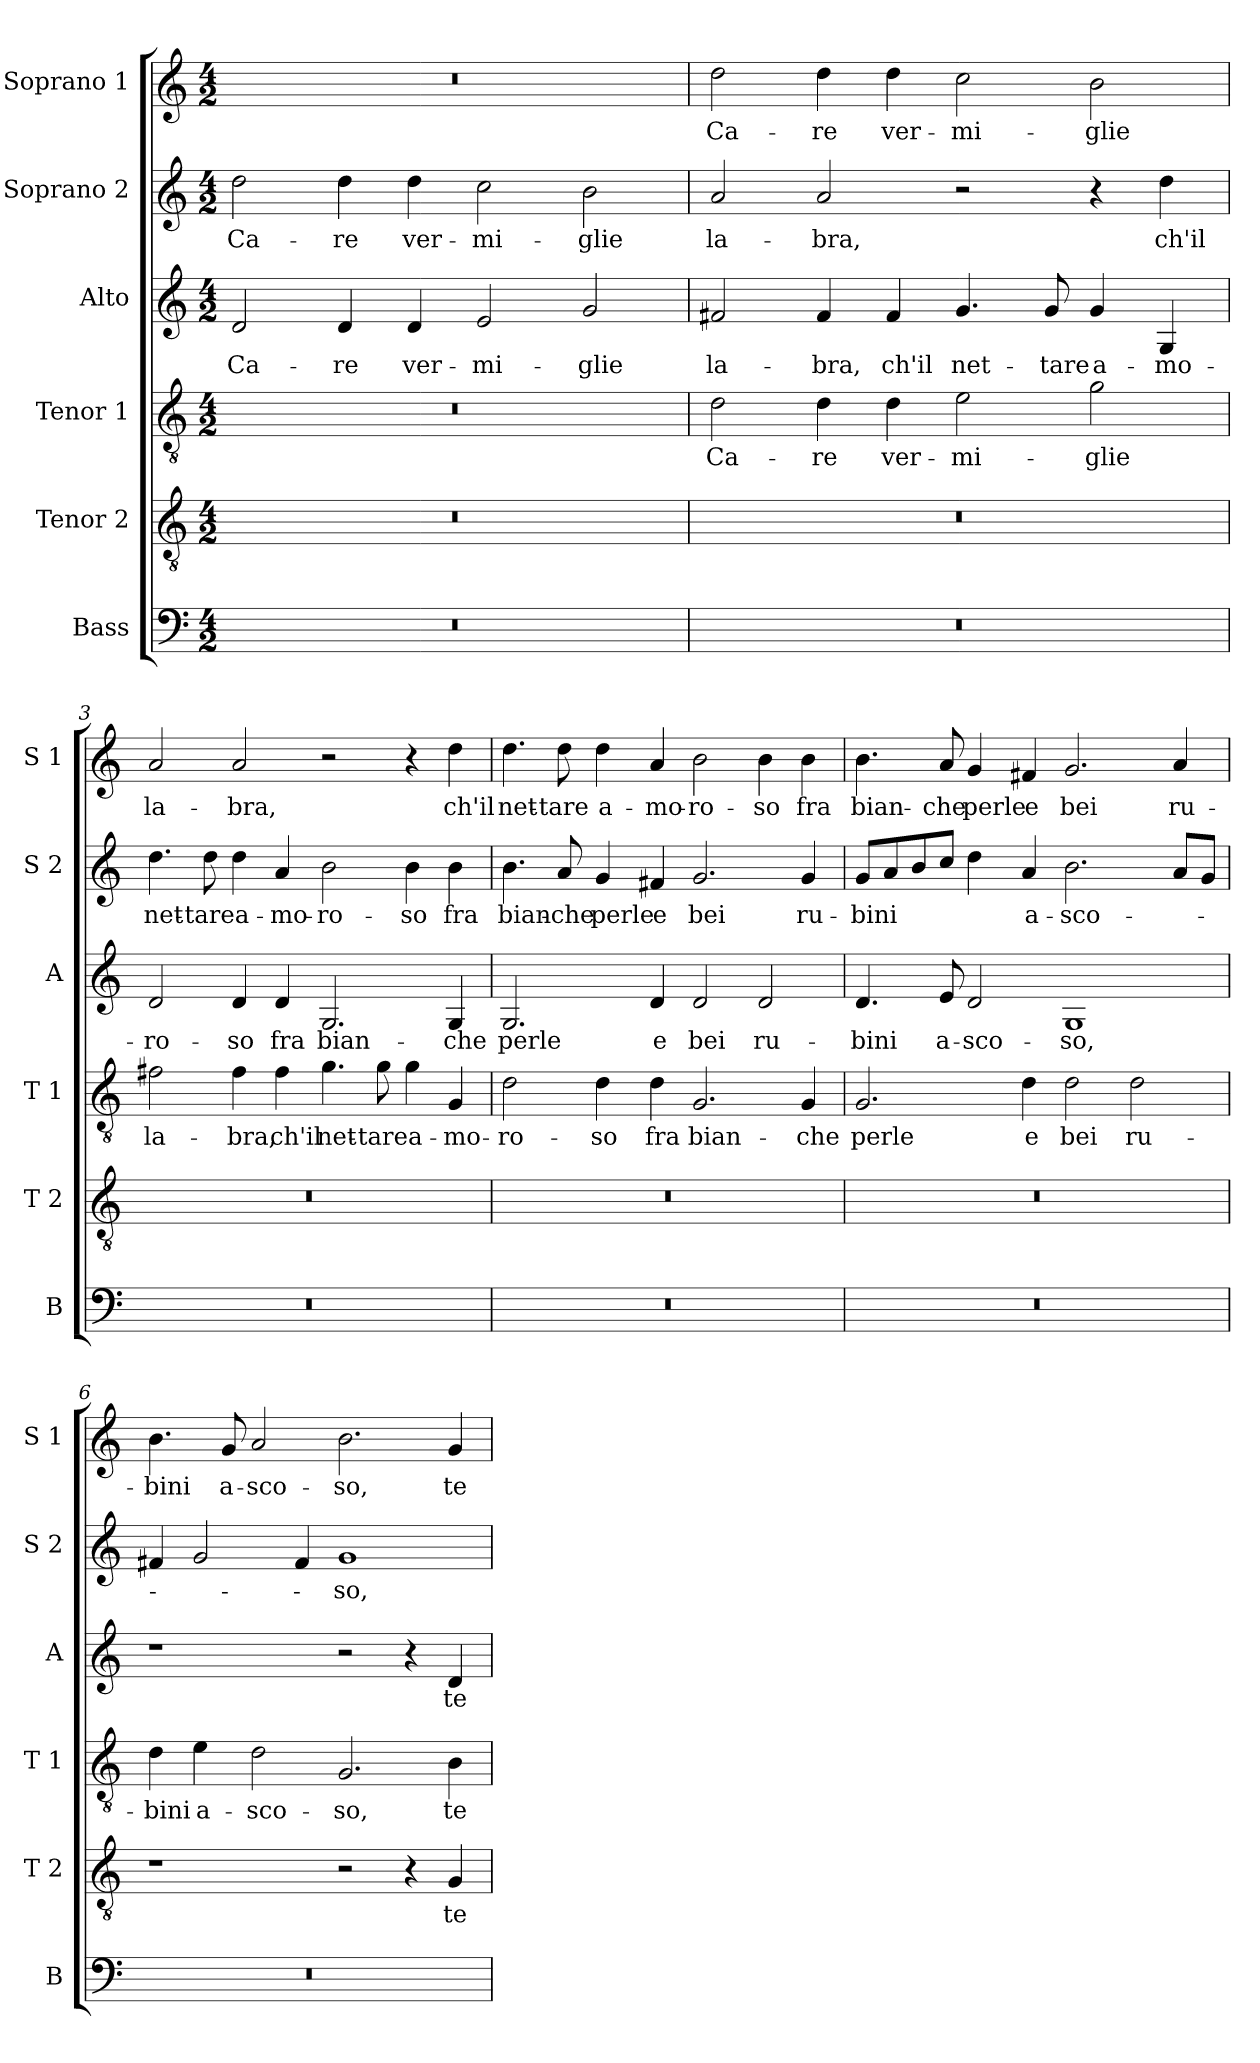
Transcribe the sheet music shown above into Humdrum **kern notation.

**kern	**kern	**text	**kern	**text	**kern	**text	**kern	**text	**kern	**text
*part6	*part5	*part5	*part4	*part4	*part3	*part3	*part2	*part2	*part1	*part1
*staff6	*staff5	*staff5	*staff4	*staff4	*staff3	*staff3	*staff2	*staff2	*staff1	*staff1
*I"Bass	*I"Tenor 2	*	*I"Tenor 1	*	*I"Alto	*	*I"Soprano 2	*	*I"Soprano 1	*
*I'B	*I'T 2	*	*I'T 1	*	*I'A	*	*I'S 2	*	*I'S 1	*
*clefF4	*clefGv2	*	*clefGv2	*	*clefG2	*	*clefG2	*	*clefG2	*
*k[]	*k[]	*	*k[]	*	*k[]	*	*k[]	*	*k[]	*
*C:	*C:	*	*C:	*	*C:	*	*C:	*	*C:	*
*M4/2	*M4/2	*	*M4/2	*	*M4/2	*	*M4/2	*	*M4/2	*
=1	=1	=1	=1	=1	=1	=1	=1	=1	=1	=1
!	!	!	!	!	!	!LO:LY:b	!	!LO:LY:b	!	!
0r	0r	.	0r	.	2d/	Ca-	2dd\	Ca-	0r	.
!	!	!	!	!	!	!LO:LY:b	!	!LO:LY:b	!	!
.	.	.	.	.	4d/	-re	4dd\	-re	.	.
!	!	!	!	!	!	!LO:LY:b	!	!LO:LY:b	!	!
.	.	.	.	.	4d/	ver-	4dd\	ver-	.	.
!	!	!	!	!	!	!LO:LY:b	!	!LO:LY:b	!	!
.	.	.	.	.	2e/	-mi-	2cc\	-mi-	.	.
!	!	!	!	!	!	!LO:LY:b	!	!LO:LY:b	!	!
.	.	.	.	.	2g/	-glie	2b\	-glie	.	.
=2	=2	=2	=2	=2	=2	=2	=2	=2	=2	=2
!	!	!	!	!LO:LY:b	!	!LO:LY:b	!	!LO:LY:b	!	!LO:LY:b
0r	0r	.	2d\	Ca-	2f#X/	la-	2a/	la-	2dd\	Ca-
!	!	!	!	!LO:LY:b	!	!LO:LY:b	!	!LO:LY:b	!	!LO:LY:b
.	.	.	4d\	-re	4f#/	-bra,	2a/	-bra,	4dd\	-re
!	!	!	!	!LO:LY:b	!	!LO:LY:b	!	!	!	!LO:LY:b
.	.	.	4d\	ver-	4f#/	ch'il	.	.	4dd\	ver-
!	!	!	!	!LO:LY:b	!	!LO:LY:b	!	!	!	!LO:LY:b
.	.	.	2e\	-mi-	4.g/	net-	2r	.	2cc\	-mi-
!	!	!	!	!	!	!LO:LY:b	!	!	!	!
.	.	.	.	.	8g/	-tare	.	.	.	.
!	!	!	!	!LO:LY:b	!	!LO:LY:b	!	!	!	!LO:LY:b
.	.	.	2g\	-glie	4g/	a-	4r	.	2b\	-glie
!	!	!	!	!	!	!LO:LY:b	!	!LO:LY:b	!	!
.	.	.	.	.	4G/	-mo-	4dd\	ch'il	.	.
=3	=3	=3	=3	=3	=3	=3	=3	=3	=3	=3
!	!	!	!	!LO:LY:b	!	!LO:LY:b	!	!LO:LY:b	!	!LO:LY:b
0r	0r	.	2f#X\	la-	2d/	-ro-	4.dd\	net-	2a/	la-
!	!	!	!	!	!	!	!	!LO:LY:b	!	!
.	.	.	.	.	.	.	8dd\	-tare	.	.
!	!	!	!	!LO:LY:b	!	!LO:LY:b	!	!LO:LY:b	!	!LO:LY:b
.	.	.	4f#\	-bra,	4d/	-so	4dd\	a-	2a/	-bra,
!	!	!	!	!LO:LY:b	!	!LO:LY:b	!	!LO:LY:b	!	!
.	.	.	4f#\	ch'il	4d/	fra	4a/	-mo-	.	.
!	!	!	!	!LO:LY:b	!	!LO:LY:b	!	!LO:LY:b	!	!
.	.	.	4.g\	net-	2.G/	bian-	2b\	-ro-	2r	.
!	!	!	!	!LO:LY:b	!	!	!	!	!	!
.	.	.	8g\	-tare	.	.	.	.	.	.
!	!	!	!	!LO:LY:b	!	!	!	!LO:LY:b	!	!
.	.	.	4g\	a-	.	.	4b\	-so	4r	.
!	!	!	!	!LO:LY:b	!	!LO:LY:b	!	!LO:LY:b	!	!LO:LY:b
.	.	.	4G/	-mo-	4G/	-che	4b\	fra	4dd\	ch'il
!!LO:LB:g=z
=4	=4	=4	=4	=4	=4	=4	=4	=4	=4	=4
!	!	!	!	!LO:LY:b	!	!LO:LY:b	!	!LO:LY:b	!	!LO:LY:b
0r	0r	.	2d\	-ro-	2.G/	perle	4.b\	bian-	4.dd\	net-
!	!	!	!	!	!	!	!	!LO:LY:b	!	!LO:LY:b
.	.	.	.	.	.	.	8a/	-che	8dd\	-tare
!	!	!	!	!LO:LY:b	!	!	!	!LO:LY:b	!	!LO:LY:b
.	.	.	4d\	-so	.	.	4g/	perle	4dd\	a-
!	!	!	!	!LO:LY:b	!	!LO:LY:b	!	!LO:LY:b	!	!LO:LY:b
.	.	.	4d\	fra	4d/	e	4f#X/	e	4a/	-mo-
!	!	!	!	!LO:LY:b	!	!LO:LY:b	!	!LO:LY:b	!	!LO:LY:b
.	.	.	2.G/	bian-	2d/	bei	2.g/	bei	2b\	-ro-
!	!	!	!	!	!	!LO:LY:b	!	!	!	!LO:LY:b
.	.	.	.	.	2d/	ru-	.	.	4b\	-so
!	!	!	!	!LO:LY:b	!	!	!	!LO:LY:b	!	!LO:LY:b
.	.	.	4G/	-che	.	.	4g/	ru-	4b\	fra
=5	=5	=5	=5	=5	=5	=5	=5	=5	=5	=5
!	!	!	!	!LO:LY:b	!	!LO:LY:b	!	!LO:LY:b	!	!LO:LY:b
0r	0r	.	2.G/	perle	4.d/	-bini	8g/L	-bini	4.b\	bian-
.	.	.	.	.	.	.	8a/	.	.	.
.	.	.	.	.	.	.	8b/	.	.	.
!	!	!	!	!	!	!LO:LY:b	!	!	!	!LO:LY:b
.	.	.	.	.	8e/	a-	8cc/J	.	8a/	-che
!	!	!	!	!	!	!LO:LY:b	!	!	!	!LO:LY:b
.	.	.	.	.	2d/	-sco-	4dd\	.	4g/	perle
!	!	!	!	!LO:LY:b	!	!	!	!LO:LY:b	!	!LO:LY:b
.	.	.	4d\	e	.	.	4a/	a-	4f#X/	e
!	!	!	!	!LO:LY:b	!	!LO:LY:b	!	!LO:LY:b	!	!LO:LY:b
.	.	.	2d\	bei	1G	-so,	2.b\	-sco-	2.g/	bei
!	!	!	!	!LO:LY:b	!	!	!	!	!	!
.	.	.	2d\	ru-	.	.	.	.	.	.
!	!	!	!	!	!	!	!	!	!	!LO:LY:b
.	.	.	.	.	.	.	8a/L	.	4a/	ru-
.	.	.	.	.	.	.	8g/J	.	.	.
=6	=6	=6	=6	=6	=6	=6	=6	=6	=6	=6
!	!	!	!	!LO:LY:b	!	!	!	!	!	!LO:LY:b
0r	1r	.	4d\	-bini	1r	.	4f#X/	.	4.b\	-bini
!	!	!	!	!LO:LY:b	!	!	!	!	!	!
.	.	.	4e\	a-	.	.	2g/	.	.	.
!	!	!	!	!	!	!	!	!	!	!LO:LY:b
.	.	.	.	.	.	.	.	.	8g/	a-
!	!	!	!	!LO:LY:b	!	!	!	!	!	!LO:LY:b
.	.	.	2d\	-sco-	.	.	.	.	2a/	-sco-
.	.	.	.	.	.	.	4f#/	.	.	.
!	!	!	!	!LO:LY:b	!	!	!	!LO:LY:b	!	!LO:LY:b
.	2r	.	2.G/	-so,	2r	.	1g	-so,	2.b\	-so,
.	4r	.	.	.	4r	.	.	.	.	.
!	!	!LO:LY:b	!	!LO:LY:b	!	!LO:LY:b	!	!	!	!LO:LY:b
.	4G/	te-	4B\	te-	4d/	te	.	.	4g/	te-
=	=	=	=	=	=	=	=	=	=	=
*-	*-	*-	*-	*-	*-	*-	*-	*-	*-	*-
